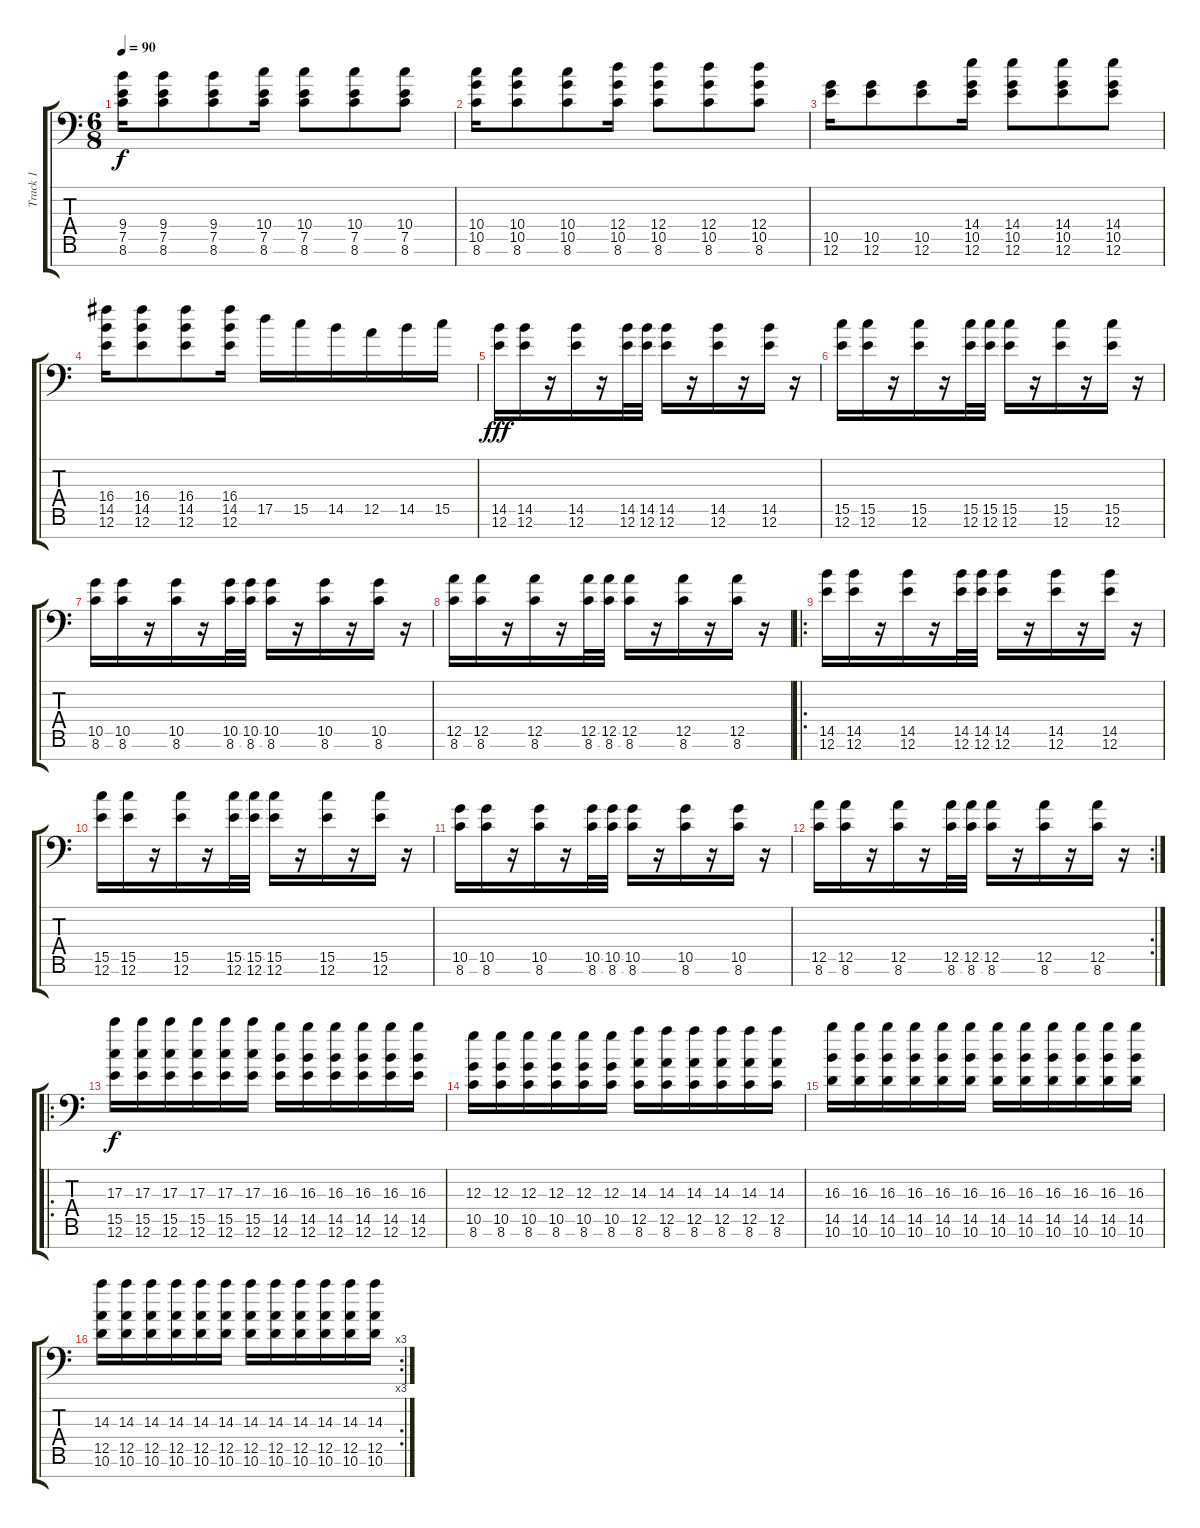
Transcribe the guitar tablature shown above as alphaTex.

\track ("Track 1" "Track 1") {instrument distortionguitar}
\staff {score tabs}
\tuning (E4 B3 G3 D3 A2 E2 A1) {hide}
\ts (6 8)
\tempo 90
\clef f4
\ks c
(9.4 7.5 8.6).16{dy f} (9.4 7.5 8.6).8 (9.4 7.5 8.6).8 (10.4 7.5 8.6).16 (10.4 7.5 8.6).8 (10.4 7.5 8.6).8 (10.4 7.5 8.6).8 |
(10.4 10.5 8.6).16 (10.4 10.5 8.6).8 (10.4 10.5 8.6).8 (12.4 10.5 8.6).16 (12.4 10.5 8.6).8 (12.4 10.5 8.6).8 (12.4 10.5 8.6).8 |
(10.5 12.6).16 (10.5 12.6).8 (10.5 12.6).8 (14.4 10.5 12.6).16 (14.4 10.5 12.6).8 (14.4 10.5 12.6).8 (14.4 10.5 12.6).8 |
(16.4 14.5 12.6).16 (16.4 14.5 12.6).8 (16.4 14.5 12.6).8 (16.4 14.5 12.6).16 17.5.16 15.5.16 14.5.16 12.5.16 14.5.16 15.5.16 |
(14.5 12.6).16{dy fff} (14.5 12.6).16 r.16 (14.5 12.6).16 r.16 (14.5 12.6).32 (14.5 12.6).32 (14.5 12.6).16 r.16 (14.5 12.6).16 r.16 (14.5 12.6).16 r.16 |
(15.5 12.6).16 (15.5 12.6).16 r.16 (15.5 12.6).16 r.16 (15.5 12.6).32 (15.5 12.6).32 (15.5 12.6).16 r.16 (15.5 12.6).16 r.16 (15.5 12.6).16 r.16 |
(10.5 8.6).16 (10.5 8.6).16 r.16 (10.5 8.6).16 r.16 (10.5 8.6).32 (10.5 8.6).32 (10.5 8.6).16 r.16 (10.5 8.6).16 r.16 (10.5 8.6).16 r.16 |
(12.5 8.6).16 (12.5 8.6).16 r.16 (12.5 8.6).16 r.16 (12.5 8.6).32 (12.5 8.6).32 (12.5 8.6).16 r.16 (12.5 8.6).16 r.16 (12.5 8.6).16 r.16 |
\ro
(14.5 12.6).16 (14.5 12.6).16 r.16 (14.5 12.6).16 r.16 (14.5 12.6).32 (14.5 12.6).32 (14.5 12.6).16 r.16 (14.5 12.6).16 r.16 (14.5 12.6).16 r.16 |
(15.5 12.6).16 (15.5 12.6).16 r.16 (15.5 12.6).16 r.16 (15.5 12.6).32 (15.5 12.6).32 (15.5 12.6).16 r.16 (15.5 12.6).16 r.16 (15.5 12.6).16 r.16 |
(10.5 8.6).16 (10.5 8.6).16 r.16 (10.5 8.6).16 r.16 (10.5 8.6).32 (10.5 8.6).32 (10.5 8.6).16 r.16 (10.5 8.6).16 r.16 (10.5 8.6).16 r.16 |
\rc 2
(12.5 8.6).16 (12.5 8.6).16 r.16 (12.5 8.6).16 r.16 (12.5 8.6).32 (12.5 8.6).32 (12.5 8.6).16 r.16 (12.5 8.6).16 r.16 (12.5 8.6).16 r.16 |
\ro
(17.3 15.5 12.6).16{dy f} (17.3 15.5 12.6).16 (17.3 15.5 12.6).16 (17.3 15.5 12.6).16 (17.3 15.5 12.6).16 (17.3 15.5 12.6).16 (16.3 14.5 12.6).16 (16.3 14.5 12.6).16 (16.3 14.5 12.6).16 (16.3 14.5 12.6).16 (16.3 14.5 12.6).16 (16.3 14.5 12.6).16 |
(12.3 10.5 8.6).16 (12.3 10.5 8.6).16 (12.3 10.5 8.6).16 (12.3 10.5 8.6).16 (12.3 10.5 8.6).16 (12.3 10.5 8.6).16 (14.3 12.5 8.6).16 (14.3 12.5 8.6).16 (14.3 12.5 8.6).16 (14.3 12.5 8.6).16 (14.3 12.5 8.6).16 (14.3 12.5 8.6).16 |
(16.3 14.5 10.6).16 (16.3 14.5 10.6).16 (16.3 14.5 10.6).16 (16.3 14.5 10.6).16 (16.3 14.5 10.6).16 (16.3 14.5 10.6).16 (16.3 14.5 10.6).16 (16.3 14.5 10.6).16 (16.3 14.5 10.6).16 (16.3 14.5 10.6).16 (16.3 14.5 10.6).16 (16.3 14.5 10.6).16 |
\rc 3
(14.3 12.5 10.6).16 (14.3 12.5 10.6).16 (14.3 12.5 10.6).16 (14.3 12.5 10.6).16 (14.3 12.5 10.6).16 (14.3 12.5 10.6).16 (14.3 12.5 10.6).16 (14.3 12.5 10.6).16 (14.3 12.5 10.6).16 (14.3 12.5 10.6).16 (14.3 12.5 10.6).16 (14.3 12.5 10.6).16
